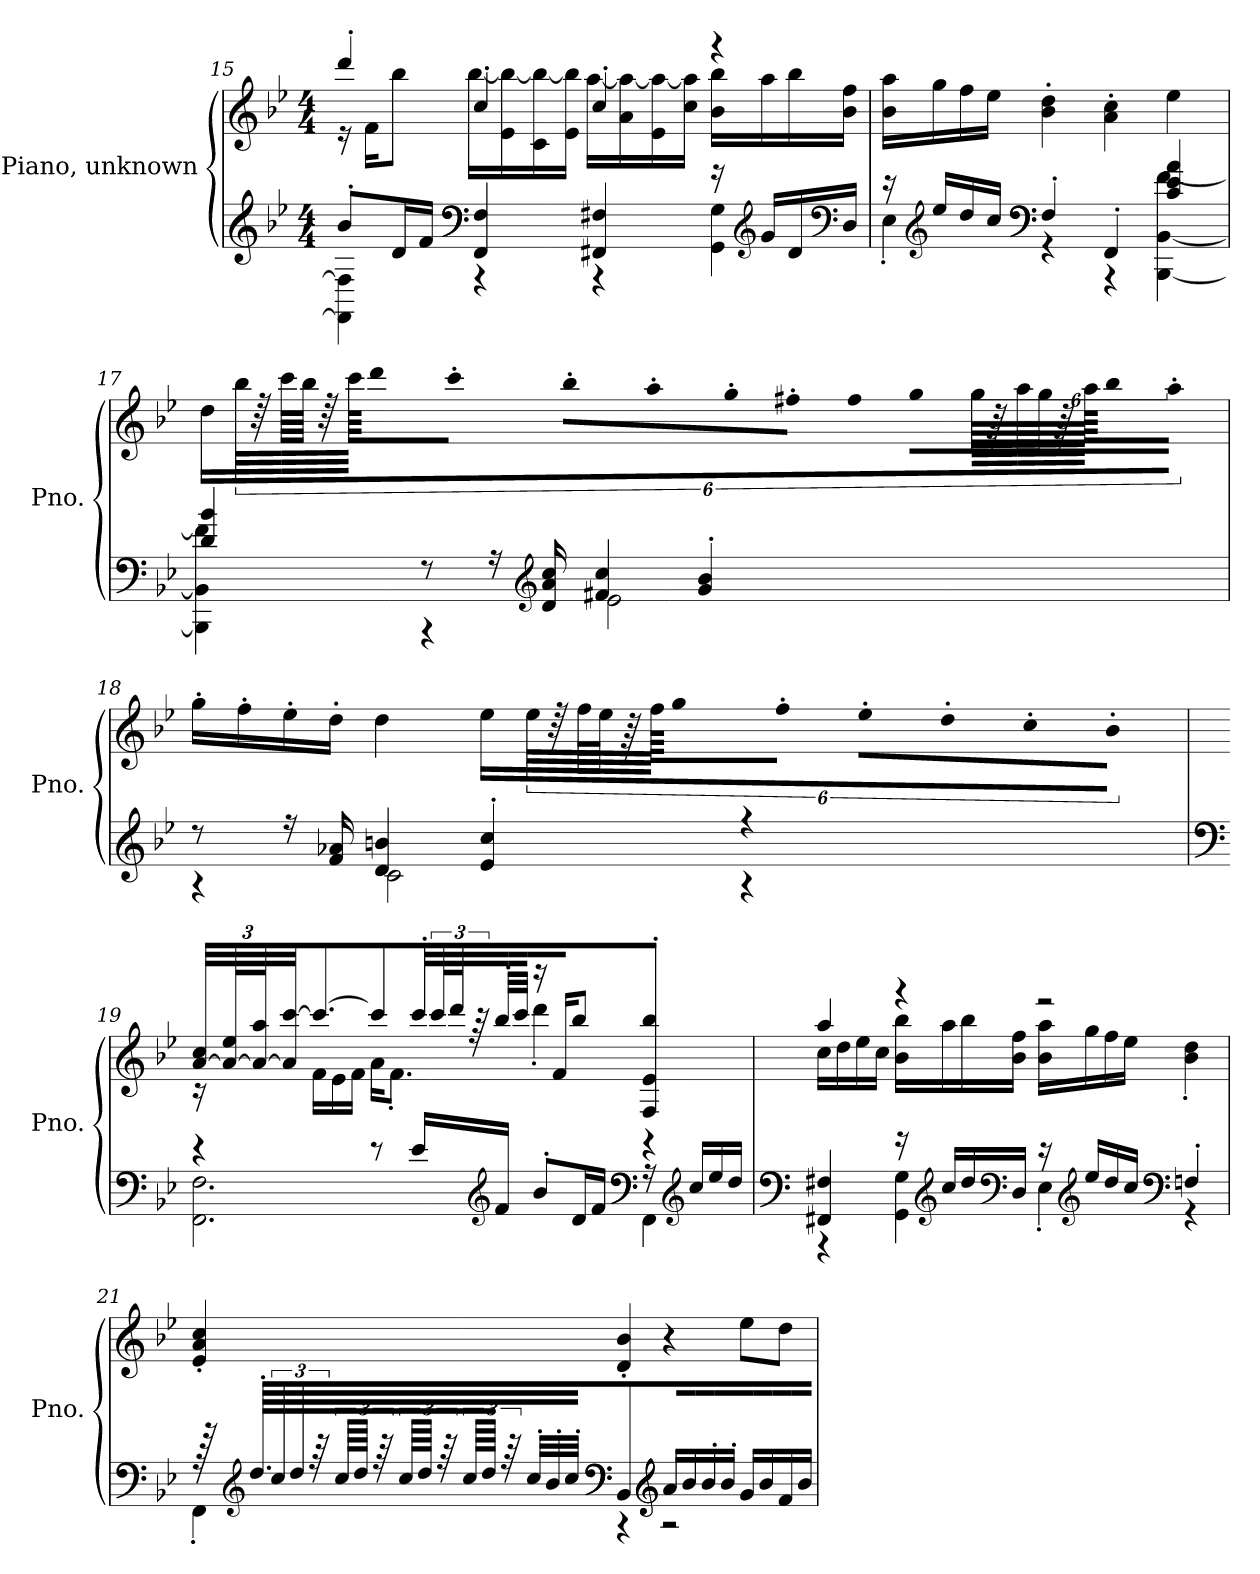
**kern	**kern
*part1	*part1
*staff2	*staff1
*I"Piano, unknown	*
*I'Pno.	*
!!LO:PB:g=z
*clefG2	*clefG2
*k[b-e-]	*k[b-e-]
*M4/4	*M4/4
=15	=15
*^	*^
8b-'/L	4FF\] 4F\]	4ddd'/	16r
.	.	.	16f\KL
16d/L	.	.	8bb-\J
16f/JJ	.	.	.
*clefF4	*	*	*
4FF/ 4F/	4r	4cc'/	[16bb-\LL
.	.	.	16e-\ 16bb-\_
.	.	.	16c\ 16bb-\_
.	.	.	16e-\ 16bb-\]JJ
4FF#X/ 4F#X/	4r	4cc'/	[16aa\LL
.	.	.	16a\ 16aa\_
.	.	.	16e-\ 16aa\_
.	.	.	16cc\ 16aa\]JJ
16r	4GG\ 4G\	4r	16b-\ 16bb-\LL
*clefG2	*	*	*
16g/LL	.	.	16aa\
16d/	.	.	16bb-\
*clefF4	*	*	*
16D/JJ	.	.	16b-\ 16ff\JJ
*	*	*v	*v
=16	=16	=16
16r	4E-'\	16b-\ 16aa\LL
*clefG2	*	*
16ee-/LL	.	16gg\
16dd/	.	16ff\
16cc/JJ	.	16ee-\JJ
*clefF4	*	*
4F'/	4r	4b-\' 4dd\'
4FF'/	4r	4a\' 4cc\'
4c/ 4e-/ 4a/	[4BBB-\ [4BB-\ [4f\	4ee-\
!!LO:LB:g=z
=17	=17	=17
4d/ 4b-/	4BBB-\] 4BB-\] 4f\]	16dd\LL
.	.	96bb-\JJkk
.	.	96r
.	.	96ccc\LLLL
.	.	96bb-\JJJJ
.	.	96r
.	.	96ccc\KKLL
.	.	16ddd\
.	.	16ccc'\JJ
8r	4r	16bb-'\LL
.	.	16aa'\
16r	.	16gg'\
*clefG2	*	*
16d/ 16a/ 16cc/	.	16ff#X'\JJ
4f#X/ 4cc/	2e-\	4ff#\
4g/' 4b-/'	.	16gg\LL
.	.	96gg\JJkk
.	.	96r
.	.	96aa\LLLL
.	.	96gg\JJJJ
.	.	96r
.	.	96aa\KKLL
.	.	16bb-\
.	.	16aa'\JJ
!!LO:LB:g=z
=18	=18	=18
8r	4r	16gg'\LL
.	.	16ff'\
16r	.	16ee-'\
16f/ 16a-X/	.	16dd'\JJ
4d/ 4bn/	2c\	4dd\
4e-/' 4cc/'	.	16ee-\LL
.	.	96ee-\JJkk
.	.	96r
.	.	96ff\LLLL
.	.	96ee-\JJJJ
.	.	96r
.	.	96ff\KKLL
.	.	16gg\
.	.	16ff'\JJ
4r	4r	16ee-'\LL
.	.	16dd'\
.	.	16cc'\
.	.	16b-'\JJ
!!LO:LB:g=z
=19	=19	=19
*clefF4	*	*
*	*	*Xbrackettup
*	*	*^
4r	2.FF\ 2.F\	[48a/ 48cc/LLL	16r
.	.	96a/_ 96ee-/L	.
.	.	96a/_ 96aa/J	.
.	.	48a/] [48ccc/JJ	.
.	.	8.ccc/_	16f\LL
.	.	.	16e-\
.	.	.	16f\JJ
8r	.	8ccc/]	16a\KL
.	.	.	8.f'\J
16e-/LL	.	32ccc'/LL	.
*	*	*brackettup	*
.	.	96ccc/L	.
.	.	96ddd/JJJJ	.
.	.	96r	.
*clefG2	*	*	*
16f/JJ	.	32bb-'/LLL	.
.	.	32ccc/JJJ	.
8b-'/L	.	16r	4ddd'\
.	.	16f/KL	.
16d/L	.	8bb-/J	.
16f/JJ	.	.	.
*clefF4	*	*	*
16r	4FF\	4F/' 4e-/' 4bb-/'	4r
*clefG2	*	*	*
16cc/LL	.	.	.
16ee-/	.	.	.
16dd/JJ	.	.	.
!!LO:LB:g=z	!!
=20	=20	=20	=20
*clefF4	*	*	*
4FF#X/ 4F#X/	4r	4aa/	16cc\LL
.	.	.	16dd\
.	.	.	16ee-\
.	.	.	16cc\JJ
16r	4GG\ 4G\	4r	16b-\ 16bb-\LL
*clefG2	*	*	*
16cc/LL	.	.	16aa\
16dd/	.	.	16bb-\
*clefF4	*	*	*
16D/JJ	.	.	16b-\ 16ff\JJ
16r	4E-'\	2r	16b-\ 16aa\LL
*clefG2	*	*	*
16ee-/LL	.	.	16gg\
16dd/	.	.	16ff\
16cc/JJ	.	.	16ee-\JJ
*clefF4	*	*	*
4Fn'/	4r	.	4b-\' 4dd\'
*	*	*v	*v
!!LO:LB:g=z
=21	=21	=21
128r	4FF'\	4e-/' 4a/' 4cc/'
*clefG2	*	*
64.dd'/LLLL	.	.
96cc/	.	.
96dd/JJJJ	.	.
96r	.	.
96cc/LLLL	.	.
96dd/JJJJ	.	.
96r	.	.
96cc/LLLL	.	.
96dd/JJJJ	.	.
96r	.	.
96cc/LLLL	.	.
96dd/JJJJ	.	.
96r	.	.
32cc'/LLL	.	.
32b-'/	.	.
32cc'/JJJ	.	.
*clefF4	*	*
4BB-/	4r	4d/' 4b-/'
*clefG2	*	*
16a/LL	2r	4r
16b-/	.	.
16b-'/	.	.
16b-'/JJ	.	.
16g/LL	.	8ee-\L
16b-/	.	.
16f/	.	8dd\J
16b-/JJ	.	.
*v	*v	*
=	=
*-	*-
